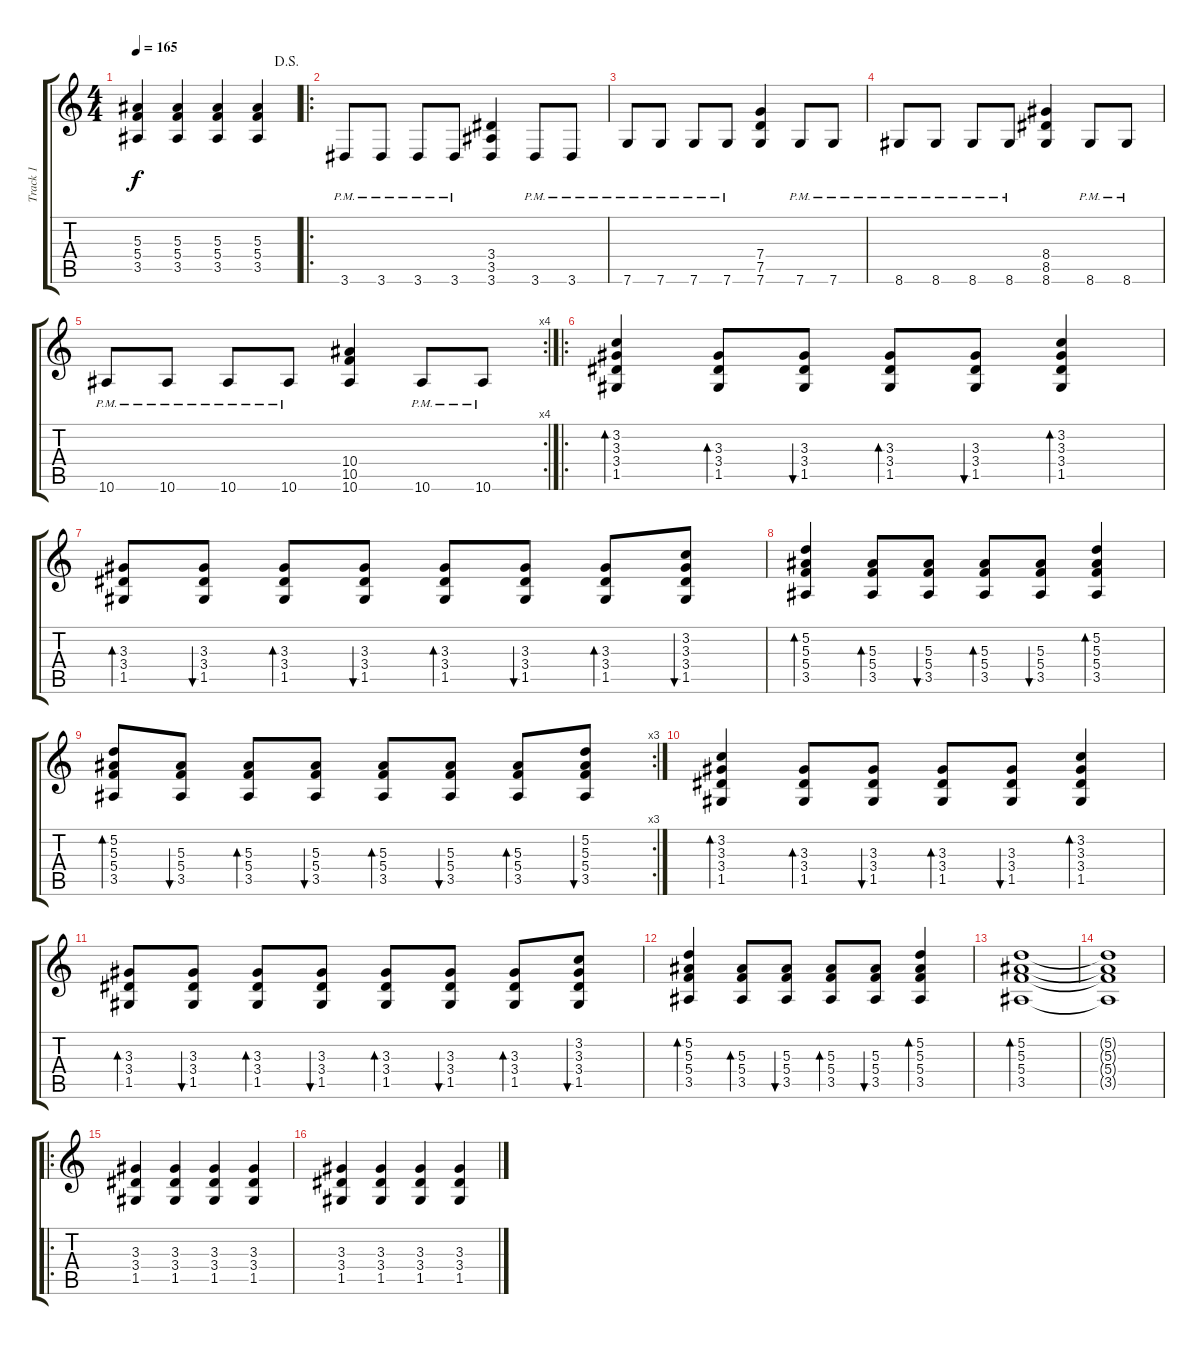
\track ("Track 1" "Track 1") {instrument distortionguitar}
\staff {score tabs}
\tuning (D4 A3 F3 C3 G2 C2) {hide}
\ts (4 4)
\jump dalsegno
\tempo 165
\clef g2
\ks c
(5.3 5.4 3.5).4{dy f} (5.3 5.4 3.5).4 (5.3 5.4 3.5).4 (5.3 5.4 3.5).4 |
\ro
3.6{pm}.8 3.6{pm}.8 3.6{pm}.8 3.6{pm}.8 (3.4 3.5 3.6).4 3.6{pm}.8 3.6{pm}.8 |
7.6{pm}.8 7.6{pm}.8 7.6{pm}.8 7.6{pm}.8 (7.4 7.5 7.6).4 7.6{pm}.8 7.6{pm}.8 |
8.6{pm}.8 8.6{pm}.8 8.6{pm}.8 8.6{pm}.8 (8.4 8.5 8.6).4 8.6{pm}.8 8.6{pm}.8 |
\rc 4
10.6{pm}.8 10.6{pm}.8 10.6{pm}.8 10.6{pm}.8 (10.4 10.5 10.6).4 10.6{pm}.8 10.6{pm}.8 |
\ro
(3.2 3.3 3.4 1.5).4{bd 60 volume 8 instrument acousticguitarsteel} (3.3 3.4 1.5).8{bd 60} (3.3 3.4 1.5).8{bu 60} (3.3 3.4 1.5).8{bd 60} (3.3 3.4 1.5).8{bu 60} (3.2 3.3 3.4 1.5).4{bd 60} |
(3.3 3.4 1.5).8{bd 60} (3.3 3.4 1.5).8{bu 60} (3.3 3.4 1.5).8{bd 60} (3.3 3.4 1.5).8{bu 60} (3.3 3.4 1.5).8{bd 60} (3.3 3.4 1.5).8{bu 60} (3.3 3.4 1.5).8{bd 60} (3.2 3.3 3.4 1.5).8{bu 60} |
(5.2 5.3 5.4 3.5).4{bd 60} (5.3 5.4 3.5).8{bd 60} (5.3 5.4 3.5).8{bu 60} (5.3 5.4 3.5).8{bd 60} (5.3 5.4 3.5).8{bu 60} (5.2 5.3 5.4 3.5).4{bd 60} |
\rc 3
(5.2 5.3 5.4 3.5).8{bd 60} (5.3 5.4 3.5).8{bu 60} (5.3 5.4 3.5).8{bd 60} (5.3 5.4 3.5).8{bu 60} (5.3 5.4 3.5).8{bd 60} (5.3 5.4 3.5).8{bu 60} (5.3 5.4 3.5).8{bd 60} (5.2 5.3 5.4 3.5).8{bu 60} |
(3.2 3.3 3.4 1.5).4{bd 60} (3.3 3.4 1.5).8{bd 60} (3.3 3.4 1.5).8{bu 60} (3.3 3.4 1.5).8{bd 60} (3.3 3.4 1.5).8{bu 60} (3.2 3.3 3.4 1.5).4{bd 60} |
(3.3 3.4 1.5).8{bd 60} (3.3 3.4 1.5).8{bu 60} (3.3 3.4 1.5).8{bd 60} (3.3 3.4 1.5).8{bu 60} (3.3 3.4 1.5).8{bd 60} (3.3 3.4 1.5).8{bu 60} (3.3 3.4 1.5).8{bd 60} (3.2 3.3 3.4 1.5).8{bu 60} |
(5.2 5.3 5.4 3.5).4{bd 60} (5.3 5.4 3.5).8{bd 60} (5.3 5.4 3.5).8{bu 60} (5.3 5.4 3.5).8{bd 60} (5.3 5.4 3.5).8{bu 60} (5.2 5.3 5.4 3.5).4{bd 60} |
(5.2 5.3 5.4 3.5).1{bd 60} |
(5.2{t} 5.3{t} 5.4{t} 3.5{t}).1 |
\ro
(3.3 3.4 1.5).4{volume 13 instrument distortionguitar} (3.3 3.4 1.5).4 (3.3 3.4 1.5).4 (3.3 3.4 1.5).4 |
(3.3 3.4 1.5).4 (3.3 3.4 1.5).4 (3.3 3.4 1.5).4 (3.3 3.4 1.5).4
